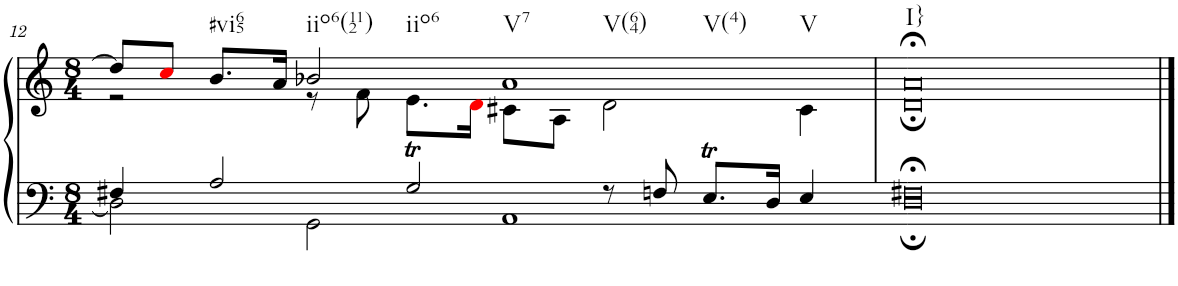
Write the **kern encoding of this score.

**kern	**kern
*part1	*part1
*staff2	*staff1
*I"Organ	*
*I'Org.	*
!!LO:PB:g=z
*clefF4	*clefG2
*k[]	*k[]
*M8/4	*M8/4
=12	=12
*^	*^
4F#X/	2D\]	8dd/L]	2r
.	.	8cci/J	.
!	!	!LO:TX:b:t=#vi65	!
2A/	.	8.b/L	.
.	.	16a/Jk	.
!	!	!LO:TX:b:t=iio6(112)	!
!	!	!LO:TX:b:t=iio6	!
.	2GG\	2b-X/	8r
.	.	.	8f\
2G/	.	.	8.et\L
.	.	.	16di\Jk
!	!	!LO:TX:b:t=V7	!
!	!	!LO:TX:b:t=V(64)	!
!	!	!LO:TX:b:t=V(4)	!
!	!	!LO:TX:b:t=V	!
.	1AA	1a	8c#X\L
.	.	.	8A\J
8r	.	.	2d\
8Fn/	.	.	.
8.Et/L	.	.	.
16D/Jk	.	.	.
4E/	.	.	4c#\
=13	=13	=13	=13
!	!	!LO:TX:b:t=I}	!
0F#X;<	0D;	0a;<	0d;
*v	*v	*	*
*	*v	*v
==	==
*-	*-
